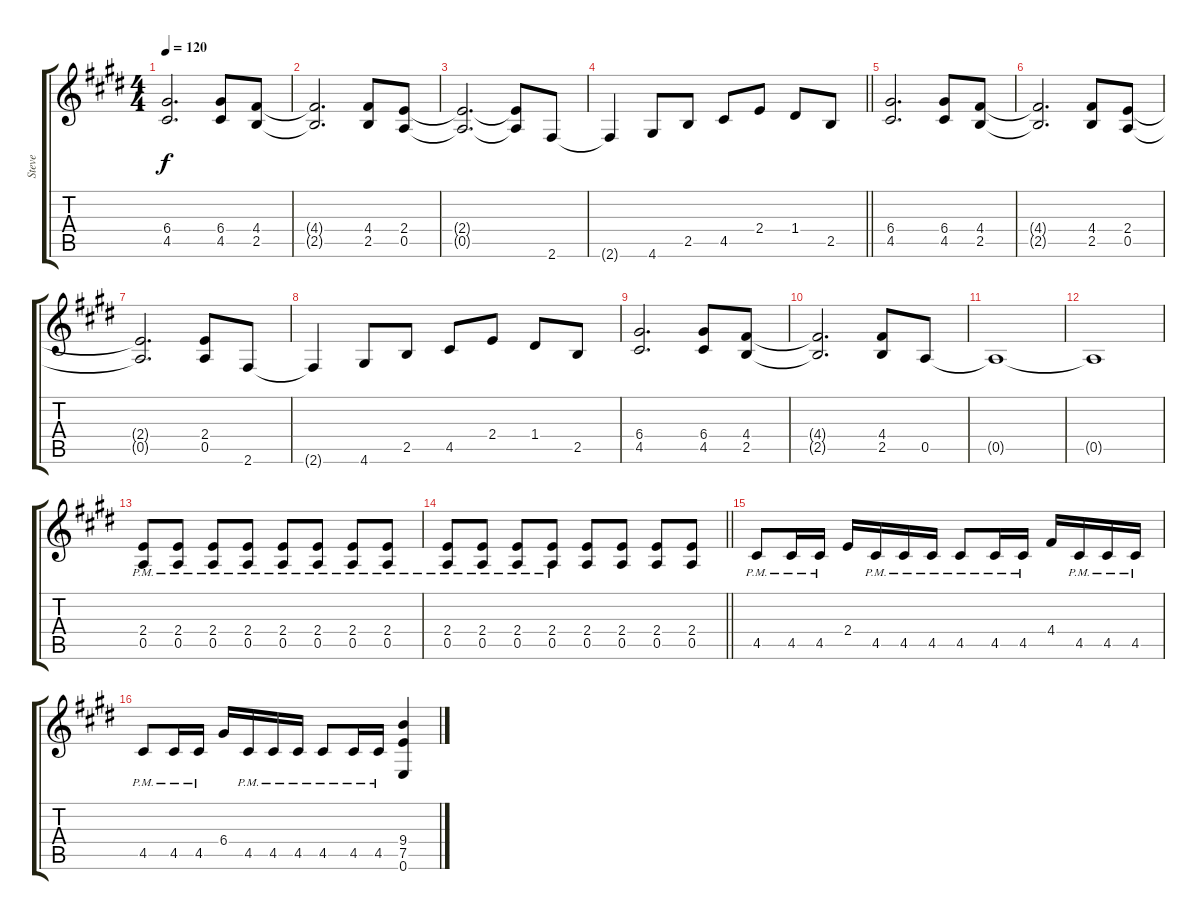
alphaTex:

\track ("Steve" "Steve") {instrument distortionguitar}
\staff {score tabs}
\tuning (E4 B3 G3 D3 A2 E2) {hide}
\ts (4 4)
\tempo 120
\clef g2
\ks c#minor
(6.4 4.5).2{d dy f} (6.4 4.5).8 (4.4 2.5).8 |
(4.4{t} 2.5{t}).2{d} (4.4 2.5).8 (2.4 0.5).8 |
(2.4{t} 0.5{t}).2{d} (2.4{t} 0.5{t}).8 2.6.8 |
\barLineRight lightlight
2.6{t}.4 4.6.8 2.5.8 4.5.8 2.4.8 1.4.8 2.5.8 |
(6.4 4.5).2{d} (6.4 4.5).8 (4.4 2.5).8 |
(4.4{t} 2.5{t}).2{d} (4.4 2.5).8 (2.4 0.5).8 |
(2.4{t} 0.5{t}).2{d} (2.4 0.5).8 2.6.8 |
2.6{t}.4 4.6.8 2.5.8 4.5.8 2.4.8 1.4.8 2.5.8 |
(6.4 4.5).2{d} (6.4 4.5).8 (4.4 2.5).8 |
(4.4{t} 2.5{t}).2{d} (4.4 2.5).8 0.5.8 |
0.5{t}.1 |
0.5{t}.1 |
(2.4{pm} 0.5{pm}).8 (2.4{pm} 0.5{pm}).8 (2.4{pm} 0.5{pm}).8 (2.4{pm} 0.5{pm}).8 (2.4{pm} 0.5{pm}).8 (2.4{pm} 0.5{pm}).8 (2.4{pm} 0.5{pm}).8 (2.4{pm} 0.5{pm}).8 |
\barLineRight lightlight
(2.4{pm} 0.5{pm}).8 (2.4{pm} 0.5{pm}).8 (2.4{pm} 0.5{pm}).8 (2.4{pm} 0.5{pm}).8 (2.4 0.5).8 (2.4 0.5).8 (2.4 0.5).8 (2.4 0.5).8 |
4.5{pm}.8 4.5{pm}.16 4.5{pm}.16 2.4.16 4.5{pm}.16 4.5{pm}.16 4.5{pm}.16 4.5{pm}.8 4.5{pm}.16 4.5{pm}.16 4.4.16 4.5{pm}.16 4.5{pm}.16 4.5{pm}.16 |
4.5{pm}.8 4.5{pm}.16 4.5{pm}.16 6.4.16 4.5{pm}.16 4.5{pm}.16 4.5{pm}.16 4.5{pm}.8 4.5{pm}.16 4.5{pm}.16 (9.4 7.5 0.6).4
